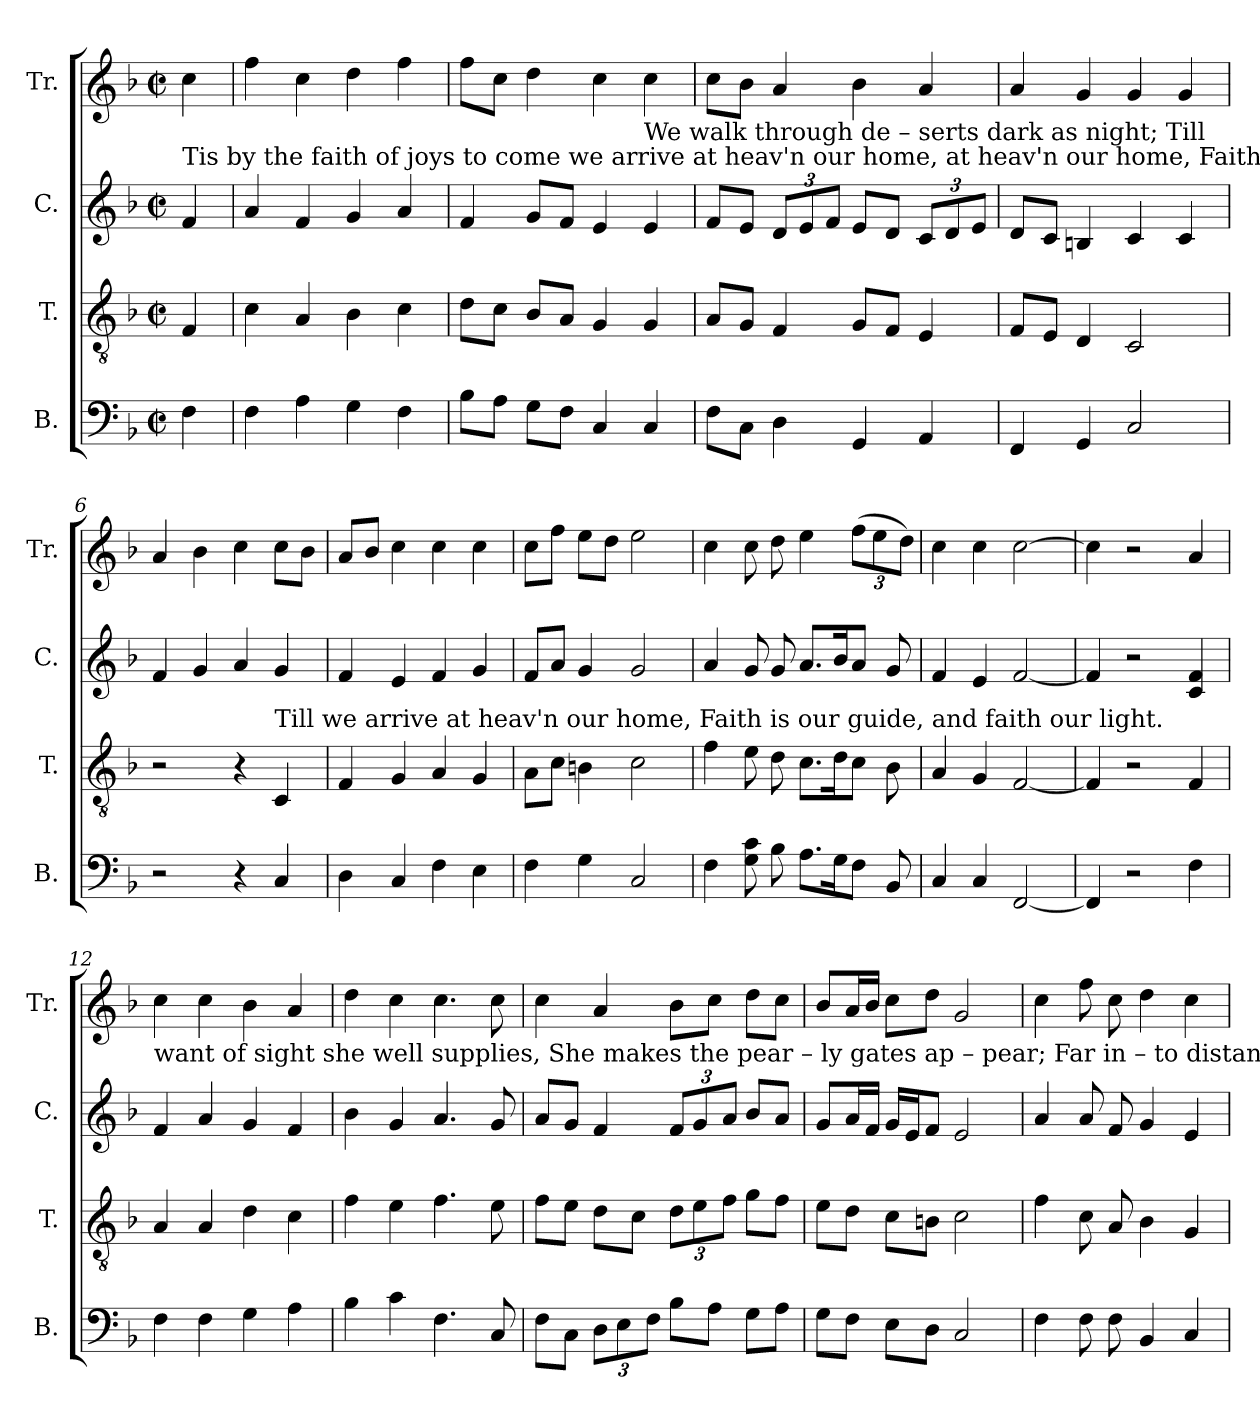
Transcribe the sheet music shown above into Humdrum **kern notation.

**kern	**kern	**kern	**kern
*part4	*part3	*part2	*part1
*staff4	*staff3	*staff2	*staff1
*I"B.	*I"T.	*I"C.	*I"Tr.
*I'B.	*I'T.	*I'C.	*I'Tr.
*clefF4	*clefGv2	*clefG2	*clefG2
*k[b-]	*k[b-]	*k[b-]	*k[b-]
*M2/2	*M2/2	*M2/2	*M2/2
*met(c|)	*met(c|)	*met(c|)	*met(c|)
*MM110	*MM110	*MM110	*MM110
=1	=1	=1	=1
!	!	!LO:TX:a:t=Tis by the faith of  joys   to  come                                                                                                                 we  arrive  at heav'n our home, at heav'n  our home,  Faith is  our  guide,          and  faith our  light.       The	!
4F!\	4F!/	4f!/	4cc!\
=2	=2	=2	=2
4F!\	4c!\	4a!/	4ff!\
4A!\	4A!/	4f!/	4cc!\
4G!\	4B-!\	4g!/	4dd!\
4F!\	4c!\	4a!/	4ff!\
=3	=3	=3	=3
8B-!\L	8d!\L	4f!/	8ff!\L
8A!\J	8c!\J	.	8cc!\J
8G!\L	8B-!/L	8g!/L	4dd!\
8F!\J	8A!/J	8f!/J	.
4C!/	4G!/	4e!/	4cc!\
!	!	!LO:TX:a:t=We  walk   through  de  –  serts         dark     as  night;   Till	!
4C!/	4G!/	4e!/	4cc!\
=4	=4	=4	=4
8F!\L	8A!/L	8f!/L	8cc!\L
8C!\J	8G!/J	8e!/J	8b-!\J
*	*	*Xbrackettup	*
4D!\	4F!/	12d!/L	4a!/
.	.	12e!/	.
.	.	12f!/J	.
4GG!/	8G!/L	8e!/L	4b-!\
.	8F!/J	8d!/J	.
4AA!/	4E!/	12c!/L	4a!/
.	.	12d!/	.
.	.	12e!/J	.
=5	=5	=5	=5
4FF!/	8F!/L	8d!/L	4a!/
.	8E!/J	8c!/J	.
4GG!/	4D!/	4Bn!/	4g!/
2C!/	2C!/	4c!/	4g!/
.	.	4c!/	4g!/
=6	=6	=6	=6
2r	2r	4f!/	4a!/
.	.	4g!/	4b-!\
4r	4r	4a!/	4cc!\
!	!LO:TX:a:t=Till        we     arrive   at   heav'n   our  home, Faith  is our  guide,        and   faith  our  light.	!	!
4C!/	4C!/	4g!/	8cc!\L
.	.	.	8b-!\J
=7	=7	=7	=7
4D!\	4F!/	4f!/	8a!/L
.	.	.	8b-!/J
4C!/	4G!/	4e!/	4cc!\
4F!\	4A!/	4f!/	4cc!\
4E!\	4G!/	4g!/	4cc!\
=8	=8	=8	=8
4F!\	8A!\L	8f!/L	8cc!\L
.	8c!\J	8a!/J	8ff!\J
4G!\	4Bn!\	4g!/	8ee!\L
.	.	.	8dd!\J
2C!/	2c!\	2g!/	2ee!\
=9	=9	=9	=9
4F!\	4f!\	4a!/	4cc!\
8G!\ 8c!\	8e!\	8g!/	8cc!\
8B-!\	8d!\	8g!/	8dd!\
8.A!\L	8.c!\L	8.a!/L	4ee!\
16G!\K	16d!\K	16b-!/K	.
*	*	*	*Xbrackettup
8F!\J	8c!\J	8a!/J	(12ff!\L
.	.	.	12ee!\
8BB-!/	8B-!\	8g!/	.
.	.	.	12dd!\J)
=10	=10	=10	=10
4C!/	4A!/	4f!/	4cc!\
4C!/	4G!/	4e!/	4cc!\
[2FF!/	[2F!/	[2f!/	[2cc!\
=11	=11	=11	=11
4FF!/]	4F!/]	4f!/]	4cc!\]
2r	2r	2r	2r
4F!\	4F!/	4c!/ 4f!/	4a!/
=12	=12	=12	=12
!	!	!LO:TX:a:t=want of sight she well supplies,  She  makes  the        pear    –    ly          gates       ap   –   pear;      Far  in – to   distant   worlds   she         pries,   And   brings          e    –   ter         –        nal     glo –  ries  near.	!
4F!\	4A!/	4f!/	4cc!\
4F!\	4A!/	4a!/	4cc!\
4G!\	4d!\	4g!/	4b-!\
4A!\	4c!\	4f!/	4a!/
=13	=13	=13	=13
4B-!\	4f!\	4b-!\	4dd!\
4c!\	4e!\	4g!/	4cc!\
4.F!\	4.f!\	4.a!/	4.cc!\
8C!/	8e!\	8g!/	8cc!\
=14	=14	=14	=14
8F!\L	8f!\L	8a!/L	4cc!\
8C!\J	8e!\J	8g!/J	.
*Xbrackettup	*	*	*
12D!\L	8d!\L	4f!/	4a!/
12E!\	.	.	.
.	8c!\J	.	.
12F!\J	.	.	.
*	*Xbrackettup	*	*
8B-!\L	12d!\L	12f!/L	8b-!\L
.	12e!\	12g!/	.
8A!\J	.	.	8cc!\J
.	12f!\J	12a!/J	.
8G!\L	8g!\L	8b-!/L	8dd!\L
8A!\J	8f!\J	8a!/J	8cc!\J
=15	=15	=15	=15
8G!\L	8e!\L	8g!/L	8b-!/L
8F!\J	8d!\J	16a!/L	16a!/L
.	.	16f!/JJ	16b-!/JJ
8E!\L	8c!\L	16g!/LL	8cc!\L
.	.	16e!/J	.
8D!\J	8Bn!\J	8f!/J	8dd!\J
2C!/	2c!\	2e!/	2g!/
=16	=16	=16	=16
4F!\	4f!\	4a!/	4cc!\
8F!\	8c!\	8a!/	8ff!\
8F!\	8A!/	8f!/	8cc!\
4BB-!/	4B-!\	4g!/	4dd!\
4C!/	4G!/	4e!/	4cc!\
=	=	=	=
*-	*-	*-	*-
